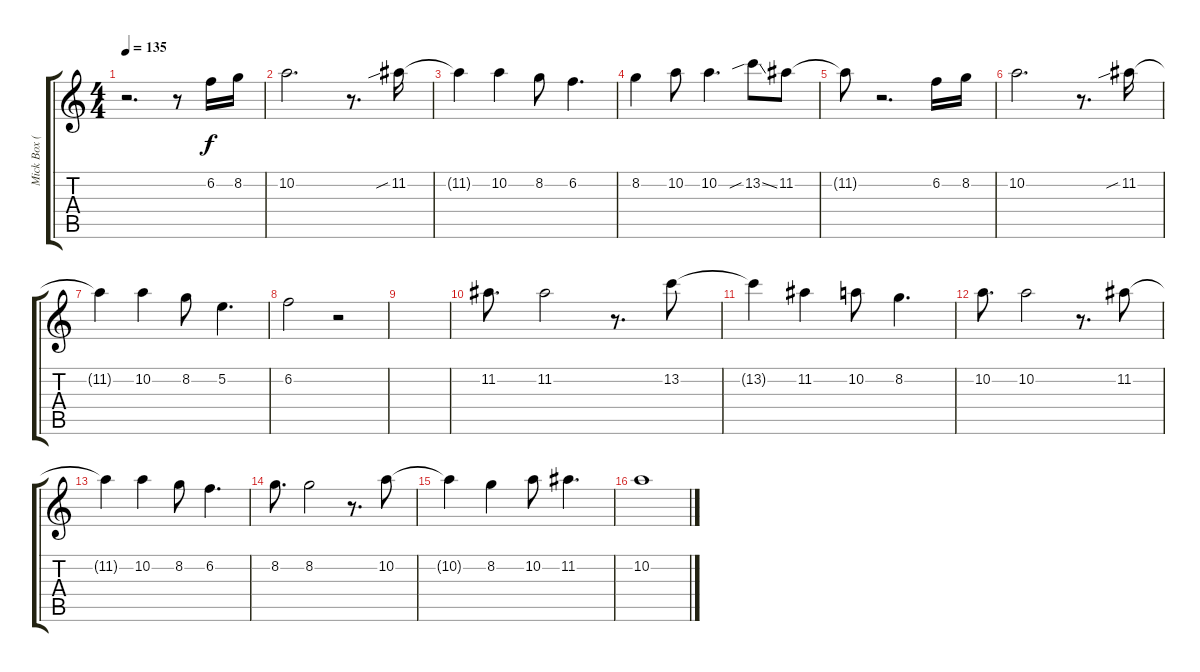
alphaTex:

\track ("Mick Box (harmony guitar)" "Mick Box (") {instrument overdrivenguitar}
\staff {score tabs}
\tuning (E4 B3 G3 D3 A2 E2) {hide}
\ts (4 4)
\tempo 135
\clef g2
\ks c
r.2{d dy f} r.8 6.2.16 8.2.16 |
10.2.2{d} r.8{d} 11.2{sib}.16 |
11.2{t}.4 10.2.4 8.2.8 6.2.4{d} |
8.2.4 10.2.8 10.2.4{d} 13.2{sib ss}.8 11.2.8 |
11.2{t}.8 r.2{d} 6.2.16 8.2.16 |
10.2.2{d} r.8{d} 11.2{sib}.16 |
11.2{t}.4 10.2.4 8.2.8 5.2.4{d} |
6.2.2 r.2 |
|
11.2.8{d} 11.2.2 r.8{d} 13.2.8 |
13.2{t}.4 11.2.4 10.2.8 8.2.4{d} |
10.2.8{d} 10.2.2 r.8{d} 11.2.8 |
11.2{t}.4 10.2.4 8.2.8 6.2.4{d} |
8.2.8{d} 8.2.2 r.8{d} 10.2.8 |
10.2{t}.4 8.2.4 10.2.8 11.2.4{d} |
10.2.1
